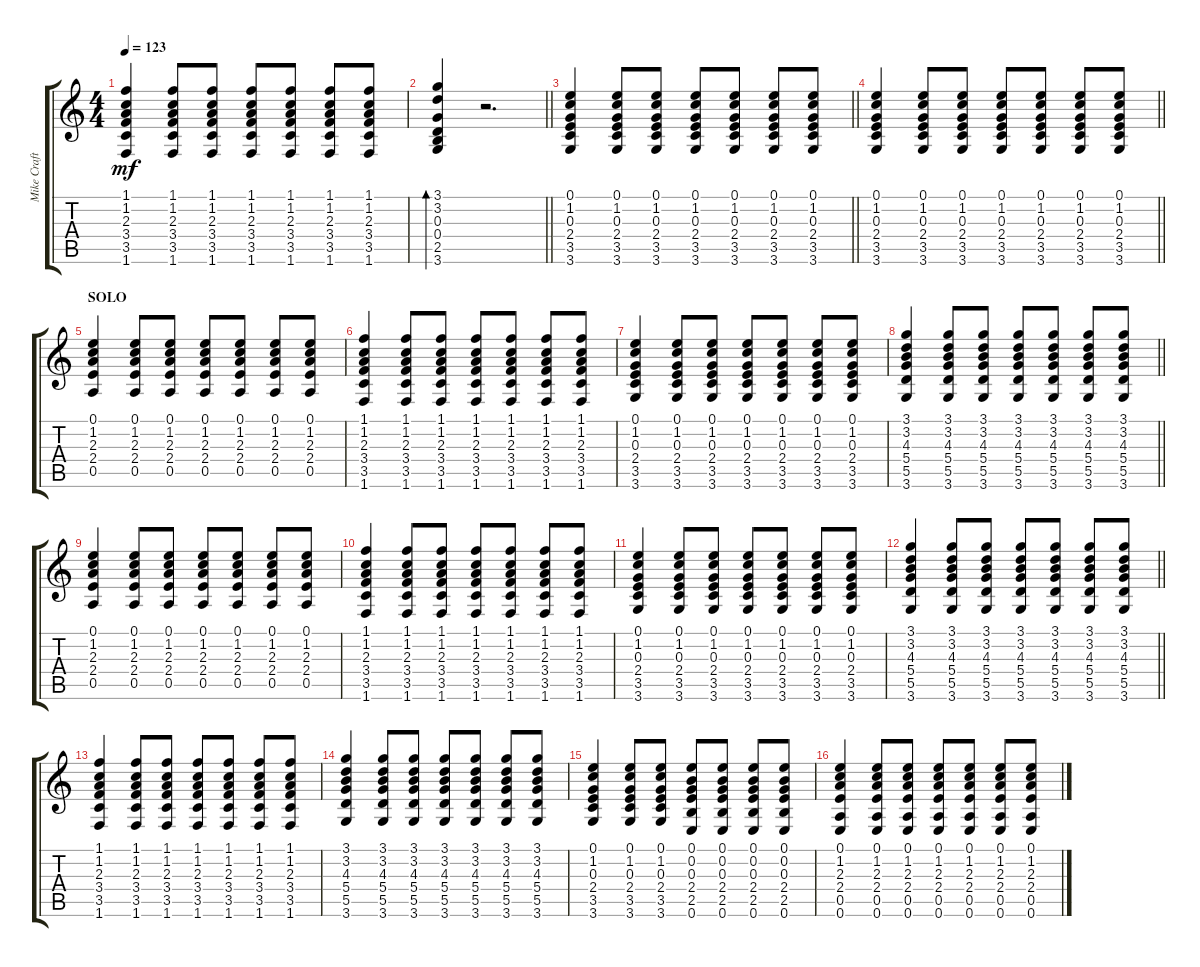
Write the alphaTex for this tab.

\track ("Mike Craft - Steel Guitar(Rythm)" "Mike Craft") {instrument acousticguitarsteel}
\staff {score tabs}
\tuning (E4 B3 G3 D3 A2 E2) {hide}
\ts (4 4)
\tempo 123
\clef g2
\ks c
(1.1 1.2 2.3 3.4 3.5 1.6).4{dy mf} (1.1 1.2 2.3 3.4 3.5 1.6).8 (1.1 1.2 2.3 3.4 3.5 1.6).8 (1.1 1.2 2.3 3.4 3.5 1.6).8 (1.1 1.2 2.3 3.4 3.5 1.6).8 (1.1 1.2 2.3 3.4 3.5 1.6).8 (1.1 1.2 2.3 3.4 3.5 1.6).8 |
\barLineRight lightlight
(3.1 3.2 0.3 0.4 2.5 3.6).4{bd 30} r.2{d} |
\barLineRight lightlight
(0.1 1.2 0.3 2.4 3.5 3.6).4 (0.1 1.2 0.3 2.4 3.5 3.6).8 (0.1 1.2 0.3 2.4 3.5 3.6).8 (0.1 1.2 0.3 2.4 3.5 3.6).8 (0.1 1.2 0.3 2.4 3.5 3.6).8 (0.1 1.2 0.3 2.4 3.5 3.6).8 (0.1 1.2 0.3 2.4 3.5 3.6).8 |
\barLineRight lightlight
(0.1 1.2 0.3 2.4 3.5 3.6).4 (0.1 1.2 0.3 2.4 3.5 3.6).8 (0.1 1.2 0.3 2.4 3.5 3.6).8 (0.1 1.2 0.3 2.4 3.5 3.6).8 (0.1 1.2 0.3 2.4 3.5 3.6).8 (0.1 1.2 0.3 2.4 3.5 3.6).8 (0.1 1.2 0.3 2.4 3.5 3.6).8 |
\section ("" "SOLO")
(0.1 1.2 2.3 2.4 0.5).4 (0.1 1.2 2.3 2.4 0.5).8 (0.1 1.2 2.3 2.4 0.5).8 (0.1 1.2 2.3 2.4 0.5).8 (0.1 1.2 2.3 2.4 0.5).8 (0.1 1.2 2.3 2.4 0.5).8 (0.1 1.2 2.3 2.4 0.5).8 |
(1.1 1.2 2.3 3.4 3.5 1.6).4 (1.1 1.2 2.3 3.4 3.5 1.6).8 (1.1 1.2 2.3 3.4 3.5 1.6).8 (1.1 1.2 2.3 3.4 3.5 1.6).8 (1.1 1.2 2.3 3.4 3.5 1.6).8 (1.1 1.2 2.3 3.4 3.5 1.6).8 (1.1 1.2 2.3 3.4 3.5 1.6).8 |
(0.1 1.2 0.3 2.4 3.5 3.6).4 (0.1 1.2 0.3 2.4 3.5 3.6).8 (0.1 1.2 0.3 2.4 3.5 3.6).8 (0.1 1.2 0.3 2.4 3.5 3.6).8 (0.1 1.2 0.3 2.4 3.5 3.6).8 (0.1 1.2 0.3 2.4 3.5 3.6).8 (0.1 1.2 0.3 2.4 3.5 3.6).8 |
\barLineRight lightlight
(3.1 3.2 4.3 5.4 5.5 3.6).4 (3.1 3.2 4.3 5.4 5.5 3.6).8 (3.1 3.2 4.3 5.4 5.5 3.6).8 (3.1 3.2 4.3 5.4 5.5 3.6).8 (3.1 3.2 4.3 5.4 5.5 3.6).8 (3.1 3.2 4.3 5.4 5.5 3.6).8 (3.1 3.2 4.3 5.4 5.5 3.6).8 |
(0.1 1.2 2.3 2.4 0.5).4 (0.1 1.2 2.3 2.4 0.5).8 (0.1 1.2 2.3 2.4 0.5).8 (0.1 1.2 2.3 2.4 0.5).8 (0.1 1.2 2.3 2.4 0.5).8 (0.1 1.2 2.3 2.4 0.5).8 (0.1 1.2 2.3 2.4 0.5).8 |
(1.1 1.2 2.3 3.4 3.5 1.6).4 (1.1 1.2 2.3 3.4 3.5 1.6).8 (1.1 1.2 2.3 3.4 3.5 1.6).8 (1.1 1.2 2.3 3.4 3.5 1.6).8 (1.1 1.2 2.3 3.4 3.5 1.6).8 (1.1 1.2 2.3 3.4 3.5 1.6).8 (1.1 1.2 2.3 3.4 3.5 1.6).8 |
(0.1 1.2 0.3 2.4 3.5 3.6).4 (0.1 1.2 0.3 2.4 3.5 3.6).8 (0.1 1.2 0.3 2.4 3.5 3.6).8 (0.1 1.2 0.3 2.4 3.5 3.6).8 (0.1 1.2 0.3 2.4 3.5 3.6).8 (0.1 1.2 0.3 2.4 3.5 3.6).8 (0.1 1.2 0.3 2.4 3.5 3.6).8 |
\barLineRight lightlight
(3.1 3.2 4.3 5.4 5.5 3.6).4 (3.1 3.2 4.3 5.4 5.5 3.6).8 (3.1 3.2 4.3 5.4 5.5 3.6).8 (3.1 3.2 4.3 5.4 5.5 3.6).8 (3.1 3.2 4.3 5.4 5.5 3.6).8 (3.1 3.2 4.3 5.4 5.5 3.6).8 (3.1 3.2 4.3 5.4 5.5 3.6).8 |
(1.1 1.2 2.3 3.4 3.5 1.6).4 (1.1 1.2 2.3 3.4 3.5 1.6).8 (1.1 1.2 2.3 3.4 3.5 1.6).8 (1.1 1.2 2.3 3.4 3.5 1.6).8 (1.1 1.2 2.3 3.4 3.5 1.6).8 (1.1 1.2 2.3 3.4 3.5 1.6).8 (1.1 1.2 2.3 3.4 3.5 1.6).8 |
(3.1 3.2 4.3 5.4 5.5 3.6).4 (3.1 3.2 4.3 5.4 5.5 3.6).8 (3.1 3.2 4.3 5.4 5.5 3.6).8 (3.1 3.2 4.3 5.4 5.5 3.6).8 (3.1 3.2 4.3 5.4 5.5 3.6).8 (3.1 3.2 4.3 5.4 5.5 3.6).8 (3.1 3.2 4.3 5.4 5.5 3.6).8 |
(0.1 1.2 0.3 2.4 3.5 3.6).4 (0.1 1.2 0.3 2.4 3.5 3.6).8 (0.1 1.2 0.3 2.4 3.5 3.6).8 (0.1 0.2 0.3 2.4 2.5 0.6).8 (0.1 0.2 0.3 2.4 2.5 0.6).8 (0.1 0.2 0.3 2.4 2.5 0.6).8 (0.1 0.2 0.3 2.4 2.5 0.6).8 |
(0.1 1.2 2.3 2.4 0.5 0.6).4 (0.1 1.2 2.3 2.4 0.5 0.6).8 (0.1 1.2 2.3 2.4 0.5 0.6).8 (0.1 1.2 2.3 2.4 0.5 0.6).8 (0.1 1.2 2.3 2.4 0.5 0.6).8 (0.1 1.2 2.3 2.4 0.5 0.6).8 (0.1 1.2 2.3 2.4 0.5 0.6).8
